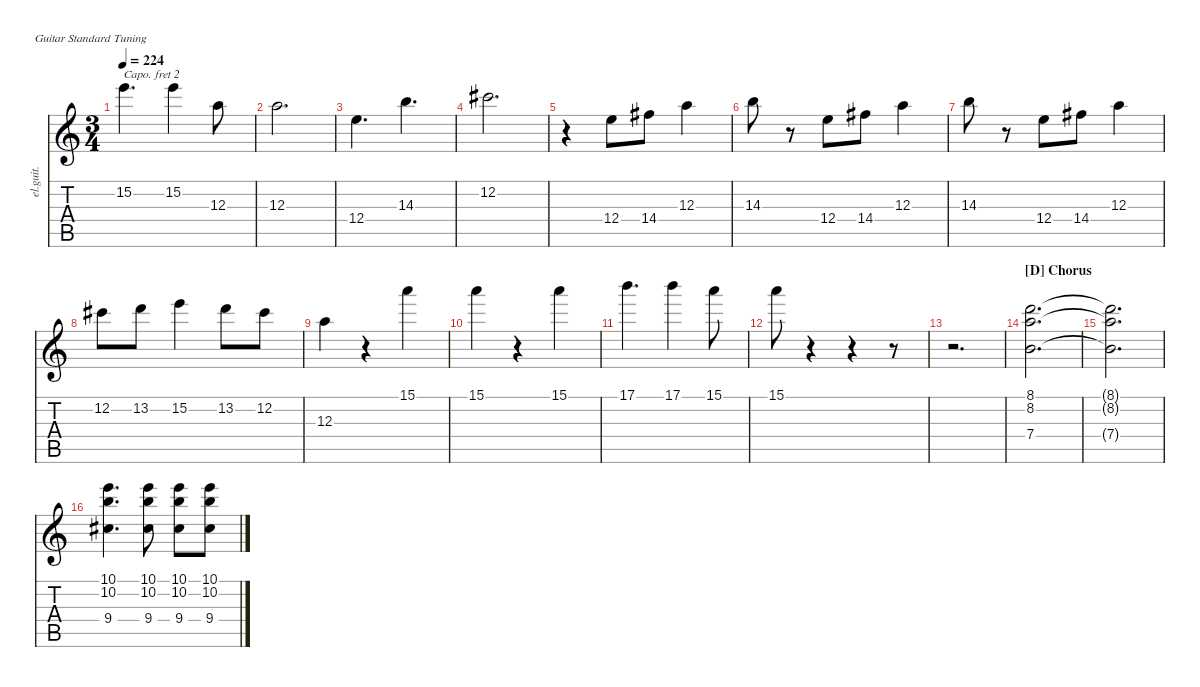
\defaultSystemsLayout 4
\hideDynamics
\bracketExtendMode nobrackets
\otherSystemsTrackNameOrientation horizontal
\track ("Clean Guitar" "el.guit.") {instrument electricguitarclean}
\staff {score tabs}
\capo 2
\tuning (E4 B3 G3 D3 A2 E2)
\ts (3 4)
\tempo 224
\clef g2
\ks c
15.2.4{d dy mf beam Down} 15.2.4{beam Down} 12.3.8{beam Down} |
12.3.2{d beam Down} |
12.4.4{d beam Down} 14.3.4{d beam Down} |
12.2{acc #}.2{d beam Down} |
r.4{beam Down} 12.4.8{beam Down} 14.4{acc #}.8{beam Down} 12.3.4{beam Down} |
14.3.8{beam Down} r.8{beam Down} 12.4.8{beam Down} 14.4{acc #}.8{beam Down} 12.3.4{beam Down} |
14.3.8{beam Down} r.8{beam Down} 12.4.8{beam Down} 14.4{acc #}.8{beam Down} 12.3.4{beam Down} |
12.2{acc #}.8{beam Down} 13.2.8{beam Down} 15.2.4{beam Down} 13.2.8{beam Down} 12.2{acc #}.8{beam Down} |
12.3.4{beam Down} r.4{beam Down} 15.1.4{beam Down} |
15.1.4{beam Down} r.4{beam Down} 15.1.4{beam Down} |
17.1.4{d beam Down} 17.1.4{beam Down} 15.1.8{beam Down} |
15.1.8{beam Down} r.4{beam Down} r.4{beam Down} r.8{beam Down} |
r.2{d beam Down} |
\section ("D" "Chorus")
(7.4 8.2 8.1).2{d beam Down} |
(8.1{t} 8.2{t} 7.4{t}).2{d beam Down} |
(10.1 10.2 9.4{acc #}).4{d beam Down} (10.1 10.2 9.4{acc #}).8{beam Down} (10.1 10.2 9.4{acc #}).8{beam Down} (10.1 10.2 9.4{acc #}).8{beam Down}
